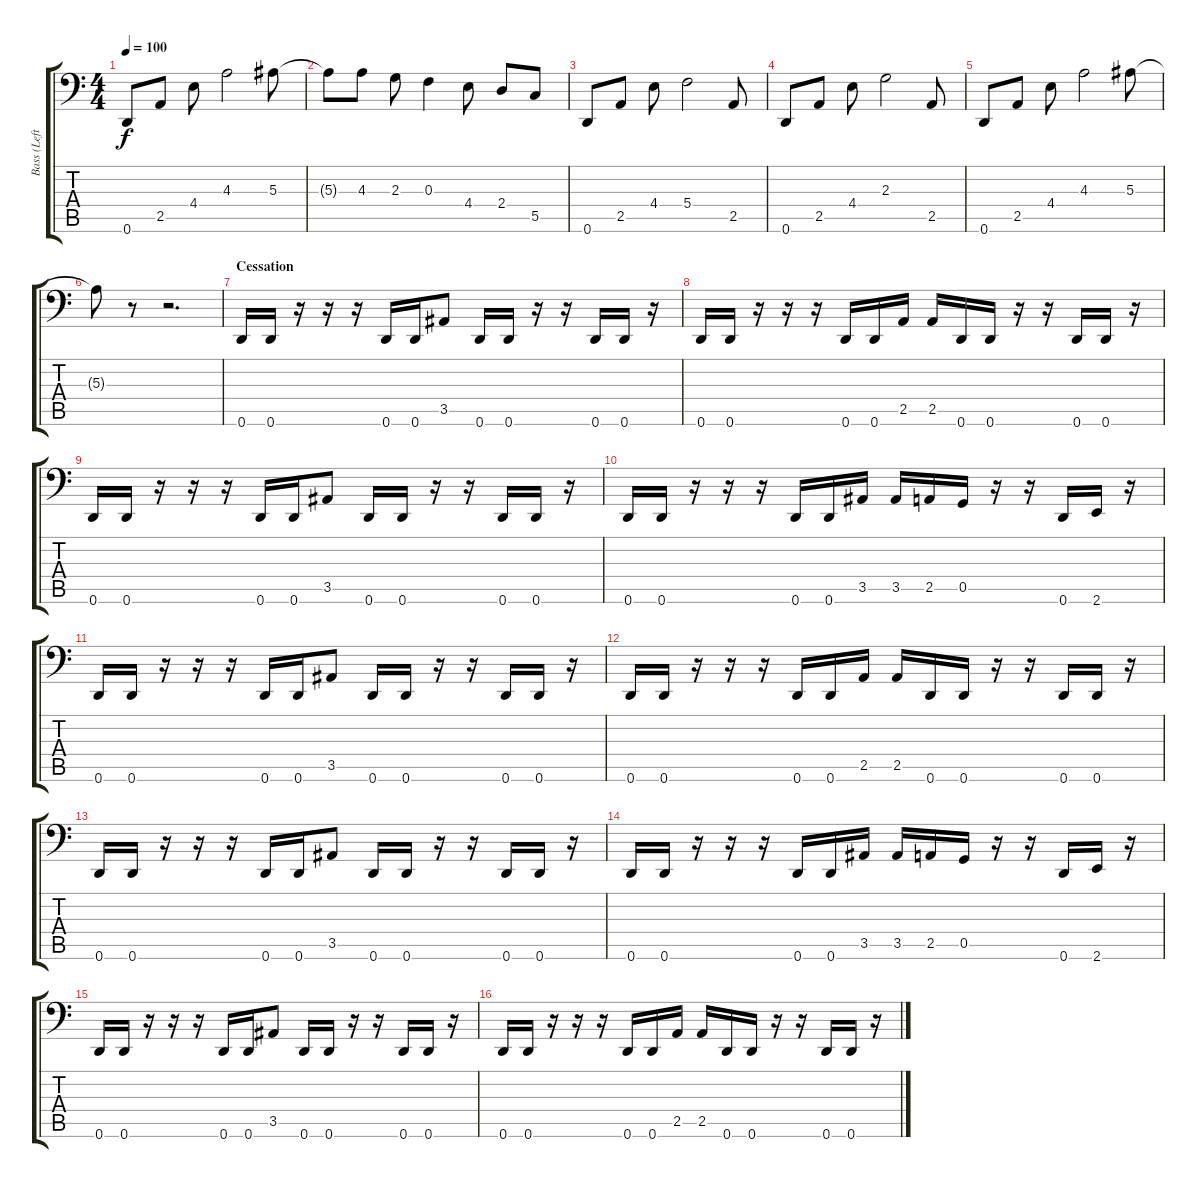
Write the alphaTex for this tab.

\track ("Bass (Left)" "Bass (Left") {instrument contrabass}
\staff {score tabs}
\tuning (D3 A2 F2 C2 G1 D1) {hide}
\ts (4 4)
\tempo 100
\clef f4
\ks c
0.6.8{dy f} 2.5.8 4.4.8 4.3.2 5.3.8 |
5.3{t}.8 4.3.8 2.3.8 0.3.4 4.4.8 2.4.8 5.5.8 |
0.6.8 2.5.8 4.4.8 5.4.2 2.5.8 |
0.6.8 2.5.8 4.4.8 2.3.2 2.5.8 |
0.6.8 2.5.8 4.4.8 4.3.2 5.3.8 |
5.3{t}.8 r.8 r.2{d} |
\section ("" "Cessation")
0.6.16 0.6.16 r.16 r.16 r.16 0.6.16 0.6.16 3.5.8 0.6.16 0.6.16 r.16 r.16 0.6.16 0.6.16 r.16 |
0.6.16 0.6.16 r.16 r.16 r.16 0.6.16 0.6.16 2.5.16 2.5.16 0.6.16 0.6.16 r.16 r.16 0.6.16 0.6.16 r.16 |
0.6.16 0.6.16 r.16 r.16 r.16 0.6.16 0.6.16 3.5.8 0.6.16 0.6.16 r.16 r.16 0.6.16 0.6.16 r.16 |
0.6.16 0.6.16 r.16 r.16 r.16 0.6.16 0.6.16 3.5.16 3.5.16 2.5.16 0.5.16 r.16 r.16 0.6.16 2.6.16 r.16 |
0.6.16 0.6.16 r.16 r.16 r.16 0.6.16 0.6.16 3.5.8 0.6.16 0.6.16 r.16 r.16 0.6.16 0.6.16 r.16 |
0.6.16 0.6.16 r.16 r.16 r.16 0.6.16 0.6.16 2.5.16 2.5.16 0.6.16 0.6.16 r.16 r.16 0.6.16 0.6.16 r.16 |
0.6.16 0.6.16 r.16 r.16 r.16 0.6.16 0.6.16 3.5.8 0.6.16 0.6.16 r.16 r.16 0.6.16 0.6.16 r.16 |
0.6.16 0.6.16 r.16 r.16 r.16 0.6.16 0.6.16 3.5.16 3.5.16 2.5.16 0.5.16 r.16 r.16 0.6.16 2.6.16 r.16 |
0.6.16 0.6.16 r.16 r.16 r.16 0.6.16 0.6.16 3.5.8 0.6.16 0.6.16 r.16 r.16 0.6.16 0.6.16 r.16 |
0.6.16 0.6.16 r.16 r.16 r.16 0.6.16 0.6.16 2.5.16 2.5.16 0.6.16 0.6.16 r.16 r.16 0.6.16 0.6.16 r.16
